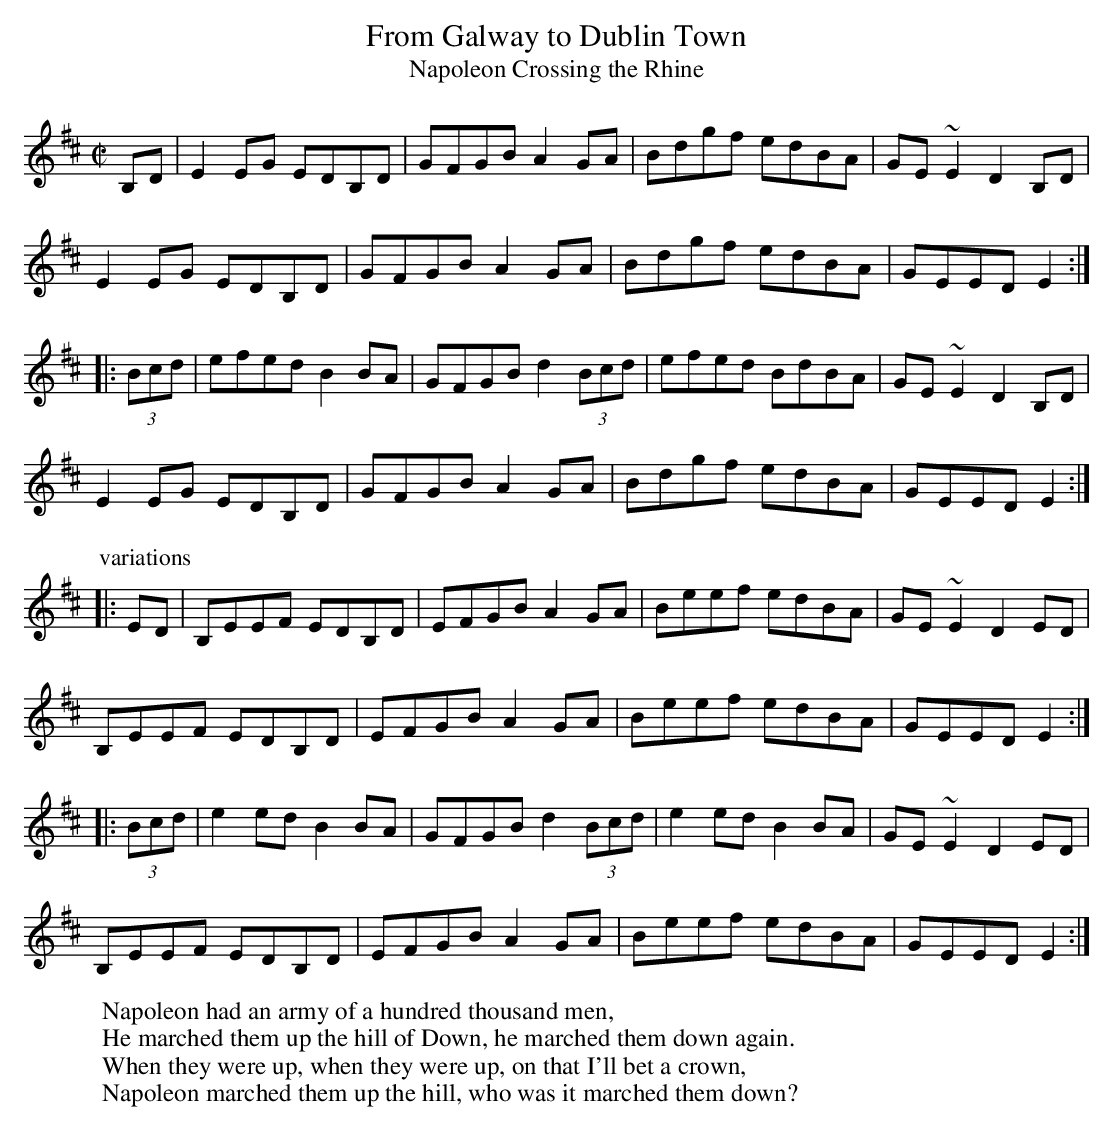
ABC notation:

X:1
T:From Galway to Dublin Town
T:Napoleon Crossing the Rhine
M:C|
K:Edor
B,D | E2EG EDB,D | GFGB A2GA | Bdgf edBA | GE~E2 D2B,D |
E2EG EDB,D | GFGB A2GA | Bdgf edBA | GEED E2 :|
|: (3Bcd | efed B2BA | GFGB d2 (3Bcd | efed BdBA | GE~E2 D2B,D |
E2EG EDB,D | GFGB A2GA | Bdgf edBA | GEED E2 :|
P:variations
|: ED | B,EEF EDB,D | EFGB A2GA | Beef edBA | GE~E2 D2ED |
B,EEF EDB,D | EFGB A2GA | Beef edBA | GEED E2 :|
|: (3Bcd | e2ed B2BA | GFGB d2 (3Bcd | e2ed B2BA | GE~E2 D2ED |
B,EEF EDB,D | EFGB A2GA | Beef edBA | GEED E2 :|
W:Napoleon had an army of a hundred thousand men,
W:He marched them up the hill of Down, he marched them down again.
W:When they were up, when they were up, on that I'll bet a crown,
W:Napoleon marched them up the hill, who was it marched them down?
